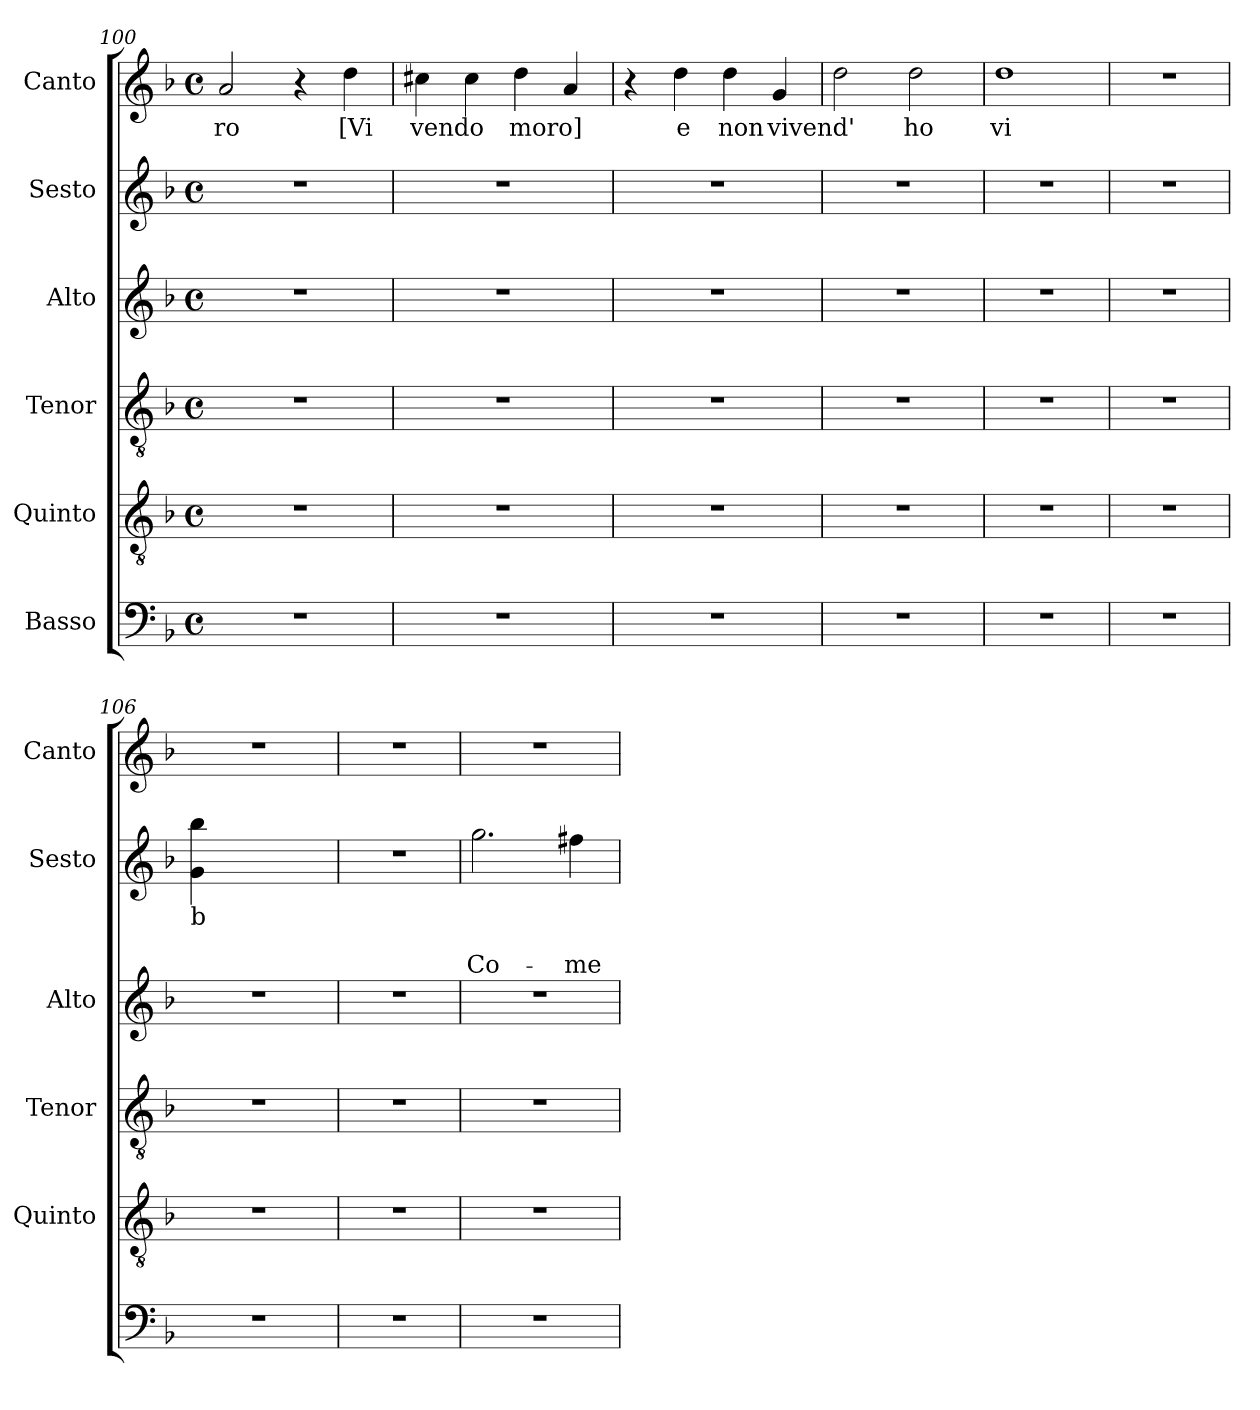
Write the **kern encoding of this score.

**kern	**kern	**kern	**kern	**kern	**text	**text	**kern	**text
*part6	*part5	*part4	*part3	*part2	*part2	*part2	*part1	*part1
*staff6	*staff5	*staff4	*staff3	*staff2	*staff2	*staff2	*staff1	*staff1
*I"Basso	*I"Quinto	*I"Tenor	*I"Alto	*I"Sesto	*	*	*I"Canto	*
*	*I'Quinto	*I'Tenor	*I'Alto	*I'Sesto	*	*	*I'Canto	*
*clefF4	*clefGv2	*clefGv2	*clefG2	*clefG2	*	*	*clefG2	*
*k[b-]	*k[b-]	*k[b-]	*k[b-]	*k[b-]	*	*	*k[b-]	*
*F:	*F:	*F:	*F:	*F:	*	*	*F:	*
*M4/4	*M4/4	*M4/4	*M4/4	*M4/4	*	*	*M4/4	*
*met(c)	*met(c)	*met(c)	*met(c)	*met(c)	*	*	*met(c)	*
=100	=100	=100	=100	=100	=100	=100	=100	=100
!	!	!	!	!	!	!	!	!LO:LY:b
1r	1r	1r	1r	1r	.	.	2a/	ro
.	.	.	.	.	.	.	4r	.
!	!	!	!	!	!	!	!	!LO:LY:b
.	.	.	.	.	.	.	4dd\	[Vi
=101	=101	=101	=101	=101	=101	=101	=101	=101
!	!	!	!	!	!	!	!	!LO:LY:b
1r	1r	1r	1r	1r	.	.	4cc#X\	vendo
.	.	.	.	.	.	.	4cc#\	.
!	!	!	!	!	!	!	!	!LO:LY:b
.	.	.	.	.	.	.	4dd\	moro]
.	.	.	.	.	.	.	4a/	.
=102	=102	=102	=102	=102	=102	=102	=102	=102
1r	1r	1r	1r	1r	.	.	4r	.
!	!	!	!	!	!	!	!	!LO:LY:b
.	.	.	.	.	.	.	4dd\	e
!	!	!	!	!	!	!	!	!LO:LY:b
.	.	.	.	.	.	.	4dd\	non
!	!	!	!	!	!	!	!	!LO:LY:b
.	.	.	.	.	.	.	4g/	vivend'
=103	=103	=103	=103	=103	=103	=103	=103	=103
1r	1r	1r	1r	1r	.	.	2dd\	.
!	!	!	!	!	!	!	!	!LO:LY:b
.	.	.	.	.	.	.	2dd\	ho
=104	=104	=104	=104	=104	=104	=104	=104	=104
!	!	!	!	!	!	!	!	!LO:LY:b
1r	1r	1r	1r	1r	.	.	1dd	vi
=105	=105	=105	=105	=105	=105	=105	=105	=105
1r	1r	1r	1r	1r	.	.	1r	.
!!LO:PB:g=z
=106!	=106!	=106!	=106!	=106!	=106!	=106!	=106!	=106!
!	!	!	!	!LO:TX:b:t=b	!	!	!	!
1r	1r	1r	1r	4g\ 4bb-\	.	.	1r	.
.	.	.	.	2.ryy	.	.	.	.
=107	=107	=107	=107	=107	=107	=107	=107	=107
1r	1r	1r	1r	1r	.	.	1r	.
=108	=108	=108	=108	=108	=108	=108	=108	=108
!	!	!	!	!	!	!LO:LY:b	!	!
1r	1r	1r	1r	2.gg\	.	Co-	1r	.
!	!	!	!	!	!	!LO:LY:b	!	!
.	.	.	.	4ff#X\	.	-me	.	.
=	=	=	=	=	=	=	=	=
*-	*-	*-	*-	*-	*-	*-	*-	*-
